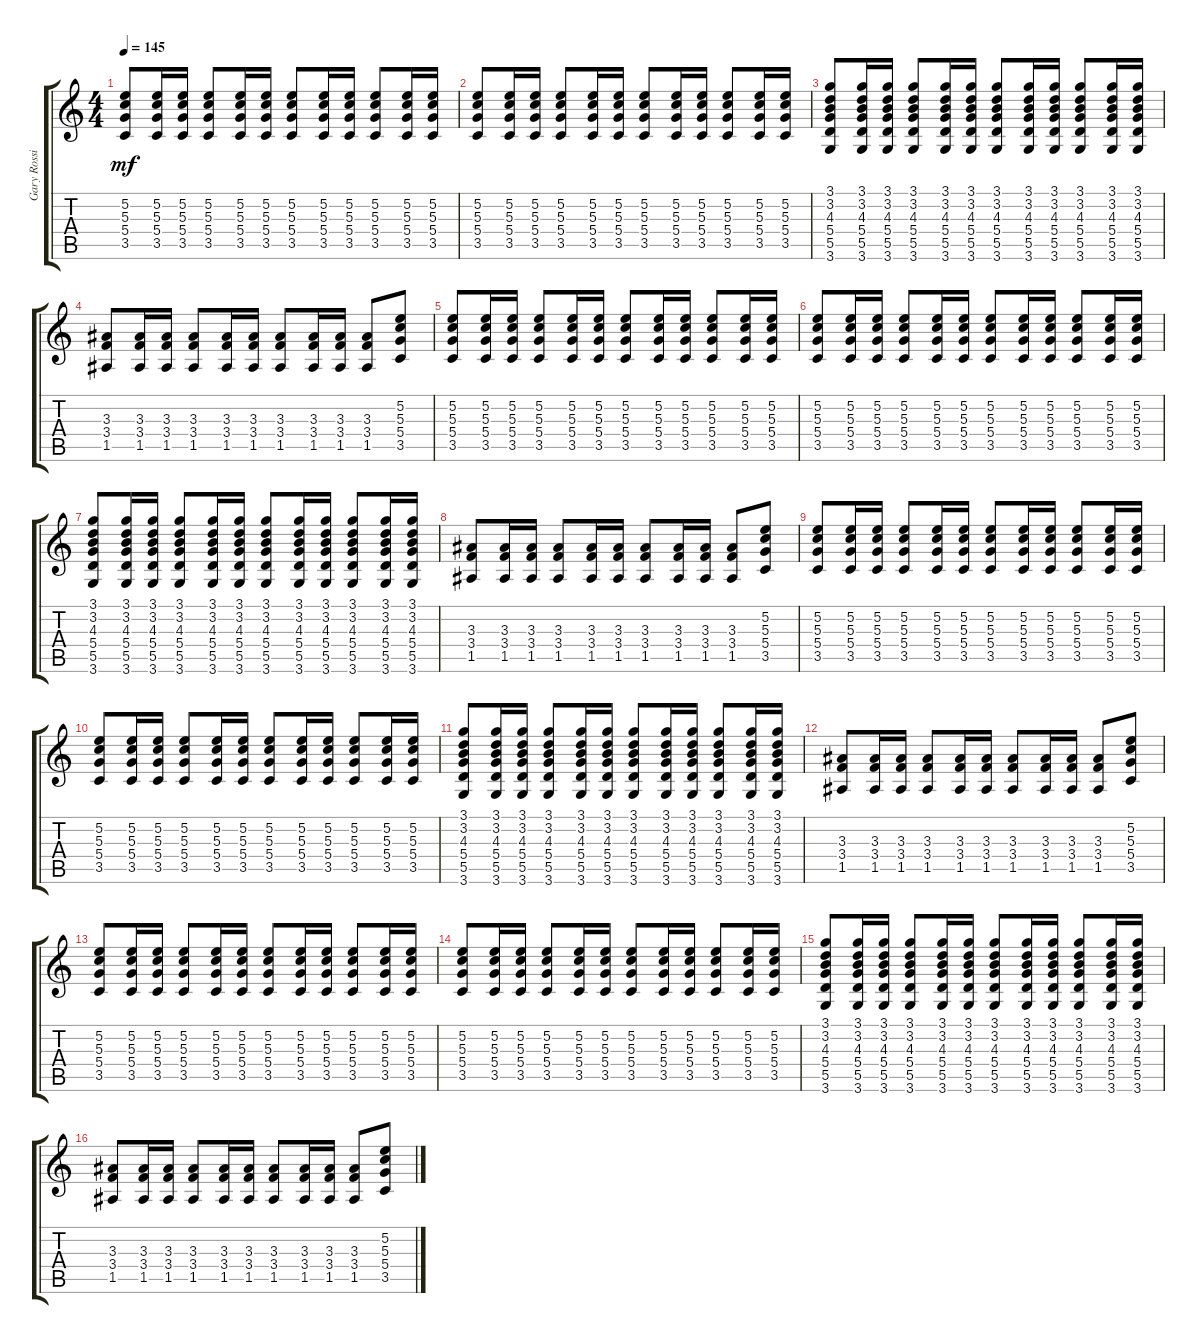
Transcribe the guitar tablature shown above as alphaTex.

\track ("Gary Rossington (Slide/Rythm Guitar)" "Gary Rossi") {instrument overdrivenguitar}
\staff {score tabs}
\tuning (E4 B3 G3 D3 A2 E2) {hide}
\ts (4 4)
\tempo 145
\clef g2
\ks c
(5.2 5.3 5.4 3.5).8{dy mf} (5.2 5.3 5.4 3.5).16 (5.2 5.3 5.4 3.5).16 (5.2 5.3 5.4 3.5).8 (5.2 5.3 5.4 3.5).16 (5.2 5.3 5.4 3.5).16 (5.2 5.3 5.4 3.5).8 (5.2 5.3 5.4 3.5).16 (5.2 5.3 5.4 3.5).16 (5.2 5.3 5.4 3.5).8 (5.2 5.3 5.4 3.5).16 (5.2 5.3 5.4 3.5).16 |
(5.2 5.3 5.4 3.5).8 (5.2 5.3 5.4 3.5).16 (5.2 5.3 5.4 3.5).16 (5.2 5.3 5.4 3.5).8 (5.2 5.3 5.4 3.5).16 (5.2 5.3 5.4 3.5).16 (5.2 5.3 5.4 3.5).8 (5.2 5.3 5.4 3.5).16 (5.2 5.3 5.4 3.5).16 (5.2 5.3 5.4 3.5).8 (5.2 5.3 5.4 3.5).16 (5.2 5.3 5.4 3.5).16 |
(3.1 3.2 4.3 5.4 5.5 3.6).8 (3.1 3.2 4.3 5.4 5.5 3.6).16 (3.1 3.2 4.3 5.4 5.5 3.6).16 (3.1 3.2 4.3 5.4 5.5 3.6).8 (3.1 3.2 4.3 5.4 5.5 3.6).16 (3.1 3.2 4.3 5.4 5.5 3.6).16 (3.1 3.2 4.3 5.4 5.5 3.6).8 (3.1 3.2 4.3 5.4 5.5 3.6).16 (3.1 3.2 4.3 5.4 5.5 3.6).16 (3.1 3.2 4.3 5.4 5.5 3.6).8 (3.1 3.2 4.3 5.4 5.5 3.6).16 (3.1 3.2 4.3 5.4 5.5 3.6).16 |
(3.3 3.4 1.5).8 (3.3 3.4 1.5).16 (3.3 3.4 1.5).16 (3.3 3.4 1.5).8 (3.3 3.4 1.5).16 (3.3 3.4 1.5).16 (3.3 3.4 1.5).8 (3.3 3.4 1.5).16 (3.3 3.4 1.5).16 (3.3 3.4 1.5).8 (5.2 5.3 5.4 3.5).8 |
(5.2 5.3 5.4 3.5).8 (5.2 5.3 5.4 3.5).16 (5.2 5.3 5.4 3.5).16 (5.2 5.3 5.4 3.5).8 (5.2 5.3 5.4 3.5).16 (5.2 5.3 5.4 3.5).16 (5.2 5.3 5.4 3.5).8 (5.2 5.3 5.4 3.5).16 (5.2 5.3 5.4 3.5).16 (5.2 5.3 5.4 3.5).8 (5.2 5.3 5.4 3.5).16 (5.2 5.3 5.4 3.5).16 |
(5.2 5.3 5.4 3.5).8 (5.2 5.3 5.4 3.5).16 (5.2 5.3 5.4 3.5).16 (5.2 5.3 5.4 3.5).8 (5.2 5.3 5.4 3.5).16 (5.2 5.3 5.4 3.5).16 (5.2 5.3 5.4 3.5).8 (5.2 5.3 5.4 3.5).16 (5.2 5.3 5.4 3.5).16 (5.2 5.3 5.4 3.5).8 (5.2 5.3 5.4 3.5).16 (5.2 5.3 5.4 3.5).16 |
(3.1 3.2 4.3 5.4 5.5 3.6).8 (3.1 3.2 4.3 5.4 5.5 3.6).16 (3.1 3.2 4.3 5.4 5.5 3.6).16 (3.1 3.2 4.3 5.4 5.5 3.6).8 (3.1 3.2 4.3 5.4 5.5 3.6).16 (3.1 3.2 4.3 5.4 5.5 3.6).16 (3.1 3.2 4.3 5.4 5.5 3.6).8 (3.1 3.2 4.3 5.4 5.5 3.6).16 (3.1 3.2 4.3 5.4 5.5 3.6).16 (3.1 3.2 4.3 5.4 5.5 3.6).8 (3.1 3.2 4.3 5.4 5.5 3.6).16 (3.1 3.2 4.3 5.4 5.5 3.6).16 |
(3.3 3.4 1.5).8 (3.3 3.4 1.5).16 (3.3 3.4 1.5).16 (3.3 3.4 1.5).8 (3.3 3.4 1.5).16 (3.3 3.4 1.5).16 (3.3 3.4 1.5).8 (3.3 3.4 1.5).16 (3.3 3.4 1.5).16 (3.3 3.4 1.5).8 (5.2 5.3 5.4 3.5).8 |
(5.2 5.3 5.4 3.5).8 (5.2 5.3 5.4 3.5).16 (5.2 5.3 5.4 3.5).16 (5.2 5.3 5.4 3.5).8 (5.2 5.3 5.4 3.5).16 (5.2 5.3 5.4 3.5).16 (5.2 5.3 5.4 3.5).8 (5.2 5.3 5.4 3.5).16 (5.2 5.3 5.4 3.5).16 (5.2 5.3 5.4 3.5).8 (5.2 5.3 5.4 3.5).16 (5.2 5.3 5.4 3.5).16 |
(5.2 5.3 5.4 3.5).8 (5.2 5.3 5.4 3.5).16 (5.2 5.3 5.4 3.5).16 (5.2 5.3 5.4 3.5).8 (5.2 5.3 5.4 3.5).16 (5.2 5.3 5.4 3.5).16 (5.2 5.3 5.4 3.5).8 (5.2 5.3 5.4 3.5).16 (5.2 5.3 5.4 3.5).16 (5.2 5.3 5.4 3.5).8 (5.2 5.3 5.4 3.5).16 (5.2 5.3 5.4 3.5).16 |
(3.1 3.2 4.3 5.4 5.5 3.6).8 (3.1 3.2 4.3 5.4 5.5 3.6).16 (3.1 3.2 4.3 5.4 5.5 3.6).16 (3.1 3.2 4.3 5.4 5.5 3.6).8 (3.1 3.2 4.3 5.4 5.5 3.6).16 (3.1 3.2 4.3 5.4 5.5 3.6).16 (3.1 3.2 4.3 5.4 5.5 3.6).8 (3.1 3.2 4.3 5.4 5.5 3.6).16 (3.1 3.2 4.3 5.4 5.5 3.6).16 (3.1 3.2 4.3 5.4 5.5 3.6).8 (3.1 3.2 4.3 5.4 5.5 3.6).16 (3.1 3.2 4.3 5.4 5.5 3.6).16 |
(3.3 3.4 1.5).8 (3.3 3.4 1.5).16 (3.3 3.4 1.5).16 (3.3 3.4 1.5).8 (3.3 3.4 1.5).16 (3.3 3.4 1.5).16 (3.3 3.4 1.5).8 (3.3 3.4 1.5).16 (3.3 3.4 1.5).16 (3.3 3.4 1.5).8 (5.2 5.3 5.4 3.5).8 |
(5.2 5.3 5.4 3.5).8 (5.2 5.3 5.4 3.5).16 (5.2 5.3 5.4 3.5).16 (5.2 5.3 5.4 3.5).8 (5.2 5.3 5.4 3.5).16 (5.2 5.3 5.4 3.5).16 (5.2 5.3 5.4 3.5).8 (5.2 5.3 5.4 3.5).16 (5.2 5.3 5.4 3.5).16 (5.2 5.3 5.4 3.5).8 (5.2 5.3 5.4 3.5).16 (5.2 5.3 5.4 3.5).16 |
(5.2 5.3 5.4 3.5).8 (5.2 5.3 5.4 3.5).16 (5.2 5.3 5.4 3.5).16 (5.2 5.3 5.4 3.5).8 (5.2 5.3 5.4 3.5).16 (5.2 5.3 5.4 3.5).16 (5.2 5.3 5.4 3.5).8 (5.2 5.3 5.4 3.5).16 (5.2 5.3 5.4 3.5).16 (5.2 5.3 5.4 3.5).8 (5.2 5.3 5.4 3.5).16 (5.2 5.3 5.4 3.5).16 |
(3.1 3.2 4.3 5.4 5.5 3.6).8 (3.1 3.2 4.3 5.4 5.5 3.6).16 (3.1 3.2 4.3 5.4 5.5 3.6).16 (3.1 3.2 4.3 5.4 5.5 3.6).8 (3.1 3.2 4.3 5.4 5.5 3.6).16 (3.1 3.2 4.3 5.4 5.5 3.6).16 (3.1 3.2 4.3 5.4 5.5 3.6).8 (3.1 3.2 4.3 5.4 5.5 3.6).16 (3.1 3.2 4.3 5.4 5.5 3.6).16 (3.1 3.2 4.3 5.4 5.5 3.6).8 (3.1 3.2 4.3 5.4 5.5 3.6).16 (3.1 3.2 4.3 5.4 5.5 3.6).16 |
(3.3 3.4 1.5).8 (3.3 3.4 1.5).16 (3.3 3.4 1.5).16 (3.3 3.4 1.5).8 (3.3 3.4 1.5).16 (3.3 3.4 1.5).16 (3.3 3.4 1.5).8 (3.3 3.4 1.5).16 (3.3 3.4 1.5).16 (3.3 3.4 1.5).8 (5.2 5.3 5.4 3.5).8
